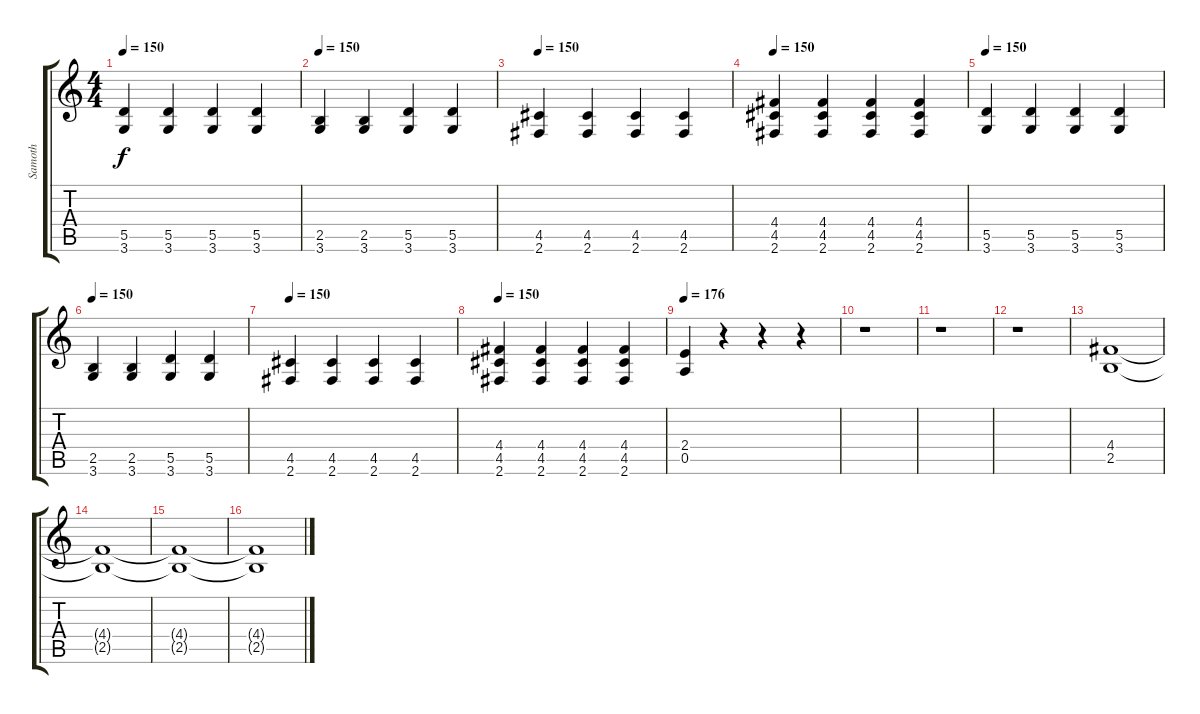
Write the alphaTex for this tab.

\track ("Samoth" "Samoth") {instrument overdrivenguitar}
\staff {score tabs}
\tuning (E4 B3 G3 D3 A2 E2) {hide}
\ts (4 4)
\tempo 150
\clef g2
\ks c
(5.5 3.6).4{dy f} (5.5 3.6).4 (5.5 3.6).4 (5.5 3.6).4 |
\tempo 150
(2.5 3.6).4 (2.5 3.6).4 (5.5 3.6).4 (5.5 3.6).4 |
\tempo 150
(4.5 2.6).4 (4.5 2.6).4 (4.5 2.6).4 (4.5 2.6).4 |
\tempo 150
(4.4 4.5 2.6).4 (4.4 4.5 2.6).4 (4.4 4.5 2.6).4 (4.4 4.5 2.6).4 |
\tempo 150
(5.5 3.6).4 (5.5 3.6).4 (5.5 3.6).4 (5.5 3.6).4 |
\tempo 150
(2.5 3.6).4 (2.5 3.6).4 (5.5 3.6).4 (5.5 3.6).4 |
\tempo 150
(4.5 2.6).4 (4.5 2.6).4 (4.5 2.6).4 (4.5 2.6).4 |
\tempo 150
(4.4 4.5 2.6).4 (4.4 4.5 2.6).4 (4.4 4.5 2.6).4 (4.4 4.5 2.6).4 |
\tempo 176
(2.4 0.5).4 r.4 r.4 r.4 |
r.1 |
r.1 |
r.1 |
(4.4 2.5).1 |
(4.4{t} 2.5{t}).1 |
(4.4{t} 2.5{t}).1 |
(4.4{t} 2.5{t}).1
